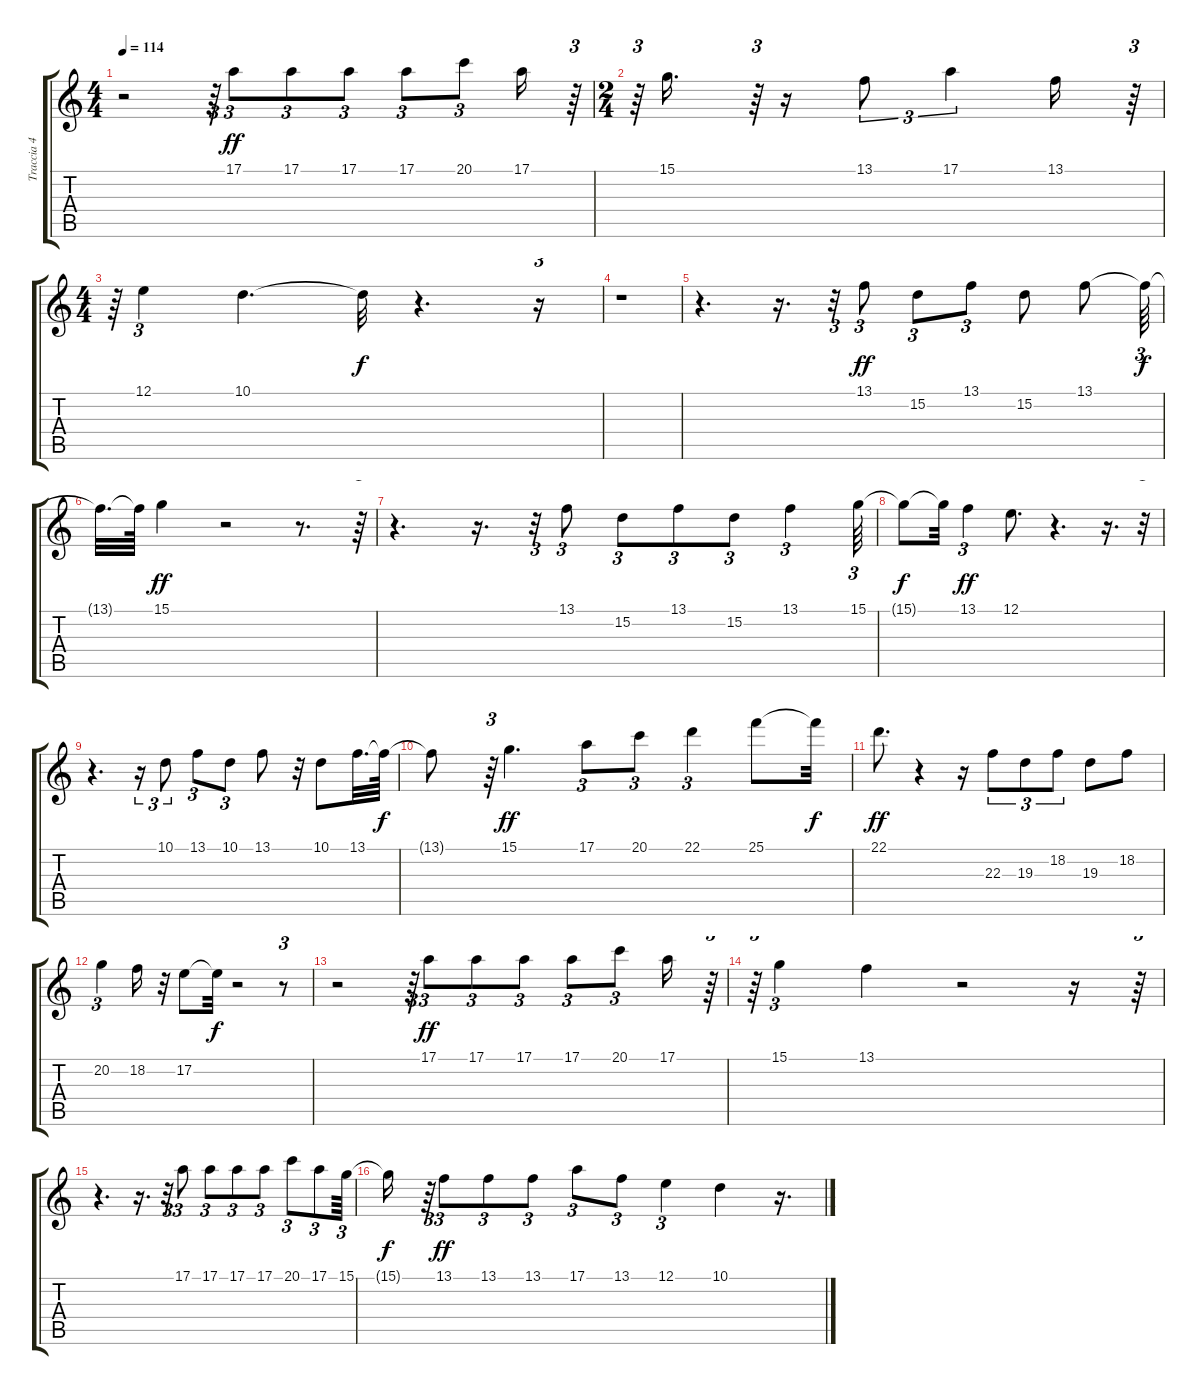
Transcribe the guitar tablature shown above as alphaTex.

\track ("Traccia 4" "Traccia 4") {instrument flute}
\staff {score tabs}
\tuning (E4 B3 G3 D3 A2 E2) {hide}
\ts (4 4)
\tempo 114
\clef g2
\ks c
r.2{dy f} r.64{tu (3 2)} 17.1.8{tu (3 2) dy ff} 17.1.8{tu (3 2)} 17.1.8{tu (3 2)} 17.1.8{tu (3 2)} 20.1.8{tu (3 2)} 17.1.16 r.64{tu (3 2)} |
\ts (2 4)
r.64{tu (3 2)} 15.1.16{d} r.64{tu (3 2)} r.16 13.1.8{tu (3 2)} 17.1.4{tu (3 2)} 13.1.16 r.64{tu (3 2)} |
\ts (4 4)
r.64{tu (3 2)} 12.1.4{tu (3 2)} 10.1.4{d} 10.1{t}.32{dy f} r.4{d} r.16{tu (3 2)} |
r.1 |
r.4{d} r.16{d} r.32{tu (3 2)} 13.1.8{tu (3 2) dy ff} 15.2.8{tu (3 2)} 13.1.8{tu (3 2)} 15.2.8 13.1.8 13.1{t}.64{tu (3 2) dy f} |
13.1{t}.32{d} 13.1{t}.64 15.1.4{dy ff} r.2 r.8{d} r.64{tu (3 2)} |
r.4{d} r.16{d} r.32{tu (3 2)} 13.1.8{tu (3 2)} 15.2.8{tu (3 2)} 13.1.8{tu (3 2)} 15.2.8{tu (3 2)} 13.1.4{tu (3 2)} 15.1.64{tu (3 2)} |
15.1{t}.8{dy f} 15.1{t}.32 13.1.4{tu (3 2) dy ff} 12.1.8{d} r.4{d} r.16{d} r.32{tu (3 2)} |
r.4{d} r.16{tu (3 2)} 10.1.8{tu (3 2)} 13.1.8{tu (3 2)} 10.1.8{tu (3 2)} 13.1.8 r.32 10.1.8 13.1.32{d} 13.1{t}.64{dy f} |
13.1{t}.8 r.64{tu (3 2)} 15.1.4{d dy ff} 17.1.8{tu (3 2)} 20.1.8{tu (3 2)} 22.1.4{tu (3 2)} 25.1.8 25.1{t}.32{dy f} |
22.1.8{d dy ff} r.4 r.16 22.3.8{tu (3 2)} 19.3.8{tu (3 2)} 18.2.8{tu (3 2)} 19.3.8 18.2.8 |
20.2.4{tu (3 2)} 18.2.16 r.32 17.2.8 17.2{t}.32{dy f} r.2 r.8{tu (3 2)} |
r.2 r.64{tu (3 2)} 17.1.8{tu (3 2) dy ff} 17.1.8{tu (3 2)} 17.1.8{tu (3 2)} 17.1.8{tu (3 2)} 20.1.8{tu (3 2)} 17.1.16 r.64{tu (3 2)} |
r.64{tu (3 2)} 15.1.4{tu (3 2)} 13.1.4 r.2 r.16 r.64{tu (3 2)} |
r.4{d} r.16{d} r.32{tu (3 2)} 17.1.8{tu (3 2)} 17.1.8{tu (3 2)} 17.1.8{tu (3 2)} 17.1.8{tu (3 2)} 20.1.8{tu (3 2)} 17.1.8{tu (3 2)} 15.1.64{tu (3 2)} |
15.1{t}.16{dy f} r.64{tu (3 2)} 13.1.8{tu (3 2) dy ff} 13.1.8{tu (3 2)} 13.1.8{tu (3 2)} 17.1.8{tu (3 2)} 13.1.8{tu (3 2)} 12.1.4{tu (3 2)} 10.1.4 r.16{d}
